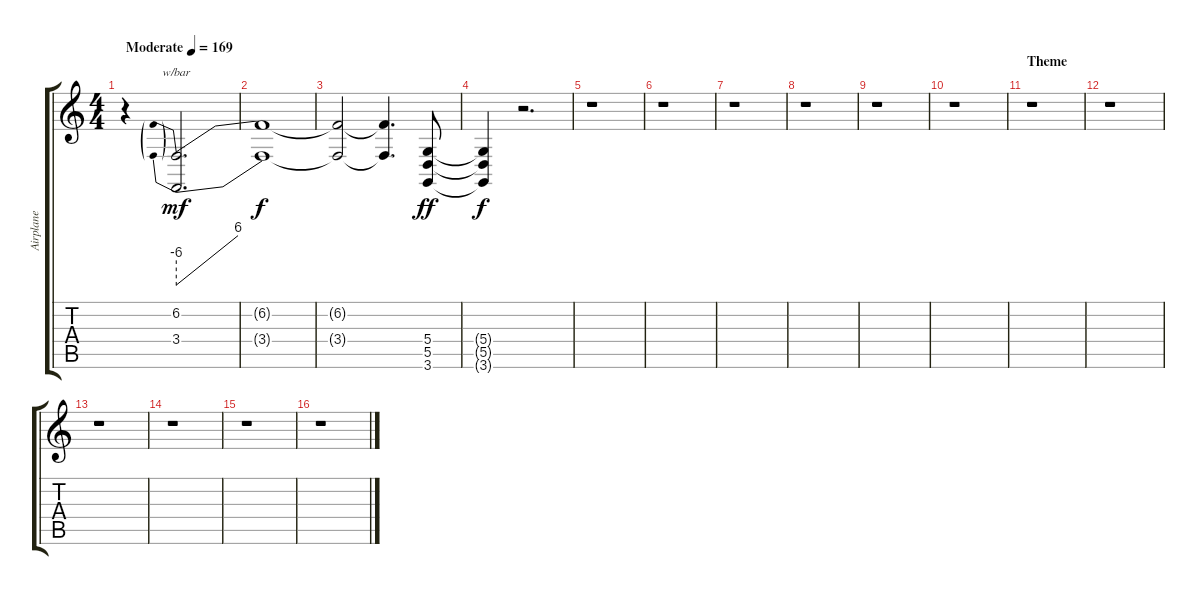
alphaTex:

\track ("Airplane" "Airplane") {instrument lead2sawtooth}
\staff {score tabs}
\tuning (E4 B3 G3 D3 A2 E2) {hide}
\ts (4 4)
\tempo (169 "Moderate")
\clef g2
\ks c
r.4{dy mf instrument lead2sawtooth} (6.2 3.4).2{d tbe (predivedive default 0 -24 60 24)} |
(6.2{t} 3.4{t}).1{dy f} |
(6.2{t} 3.4{t}).2 (6.2{t} 3.4{t}).4{d} (5.4 5.5 3.6).8{dy ff} |
(5.4{t} 5.5{t} 3.6{t}).4{dy f} r.2{d} |
r.1 |
r.1 |
r.1 |
r.1 |
r.1 |
r.1 |
\section ("" "Theme")
r.1 |
r.1 |
r.1 |
r.1 |
r.1 |
r.1
